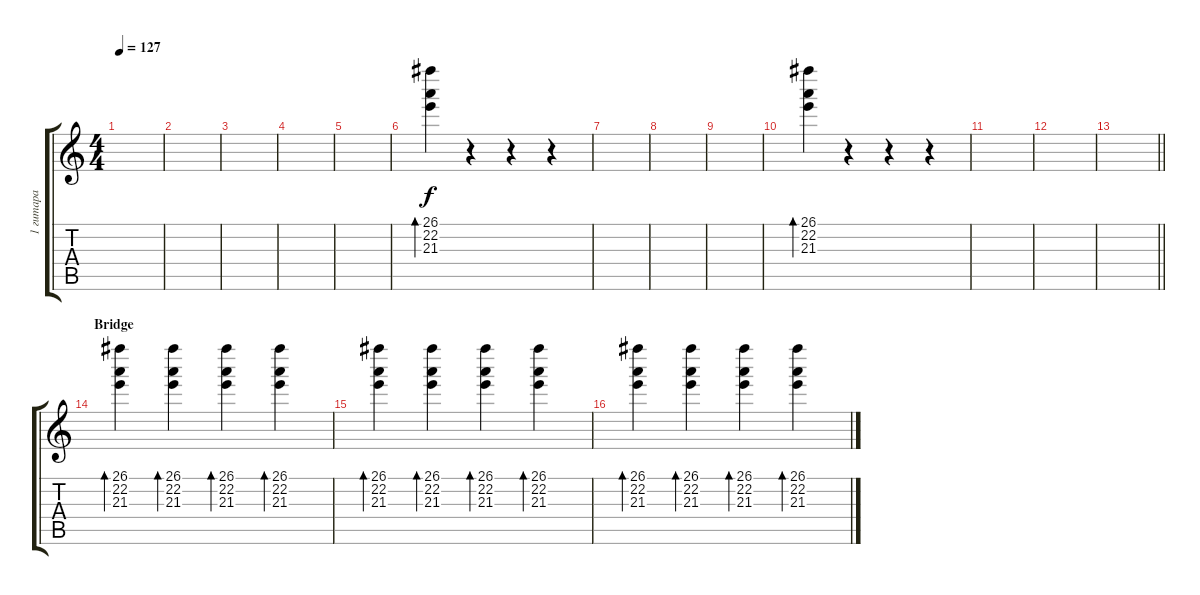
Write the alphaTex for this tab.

\track ("1 гитара" "1 гитара") {instrument acousticguitarsteel}
\staff {score tabs}
\tuning (E4 B3 G3 D3 A2 E2) {hide}
\ts (4 4)
\tempo 127
\clef g2
\ks c
|
|
|
|
|
(26.1 22.2 21.3).4{bd 480} r.4 r.4 r.4 |
|
|
|
(26.1 22.2 21.3).4{bd 480} r.4 r.4 r.4 |
|
|
\barLineRight lightlight
|
\section ("" "Bridge")
(26.1 22.2 21.3).4{bd 480} (26.1 22.2 21.3).4{bd 480} (26.1 22.2 21.3).4{bd 480} (26.1 22.2 21.3).4{bd 480} |
(26.1 22.2 21.3).4{bd 480} (26.1 22.2 21.3).4{bd 480} (26.1 22.2 21.3).4{bd 480} (26.1 22.2 21.3).4{bd 480} |
(26.1 22.2 21.3).4{bd 480} (26.1 22.2 21.3).4{bd 480} (26.1 22.2 21.3).4{bd 480} (26.1 22.2 21.3).4{bd 480}
